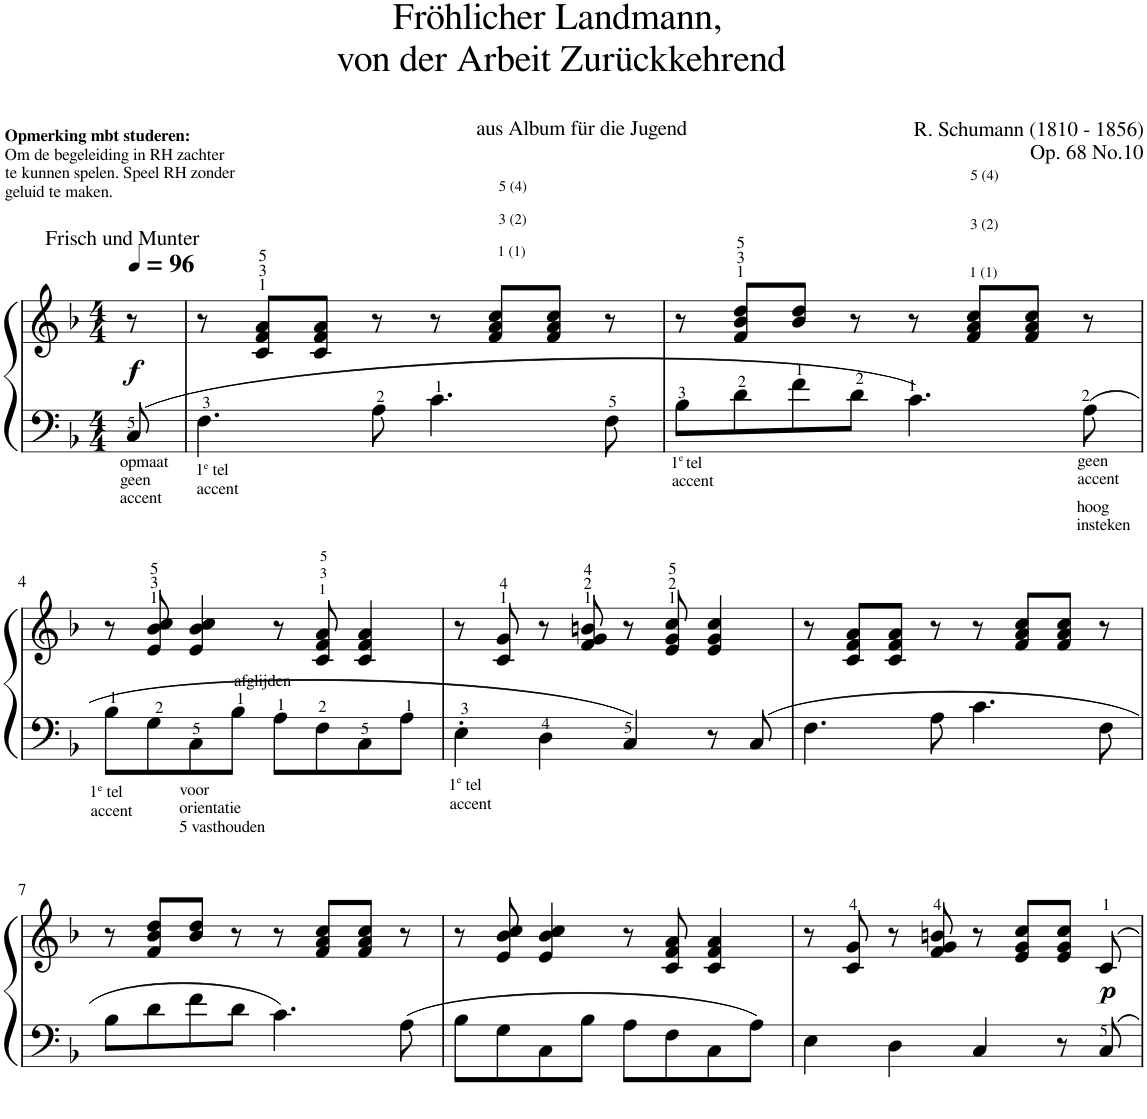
**kern	**kern	**dynam
*part1	*part1	*part1
*staff2	*staff1	*staff1/2
*I"Part 1	*	*
*clefF4	*clefG2	*
*k[b-]	*k[b-]	*
*M4/4	*M4/4	*
*MM96	*MM96	*
=1	=1	=1
!	!LO:TX:a:t=Frisch und Munter	!
!	!LO:TX:a:B:t=Opmerking mbt studeren&colon;	!
!	!LO:TX:a:t=Om de begeleiding in RH zachter	!
!	!LO:TX:a:t=te kunnen spelen. Speel RH zonder	!
!	!LO:TX:a:t=geluid te maken.	!
!LO:TX:b:t=opmaat	!	!
!LO:TX:b:t=geen	!	!
!LO:TX:b:t=accent	!	!
!	!	!LO:DY:b
8C/	8r	f
=2	=2	=2
!LO:TX:b:t=1	!	!
!LO:TX:b:t=e	!	!
!LO:TX:b:t=tel	!	!
!LO:TX:b:t=accent	!	!
4.F\	8r	.
.	8c/ 8f/ 8a/L	.
.	8c/ 8f/ 8a/J	.
8A\	8r	.
4.c\	8r	.
!	!LO:TX:a:t=5 (4)	!
!	!LO:TX:a:t=3 (2)	!
!	!LO:TX:a:t=1 (1)	!
.	8f/ 8a/ 8cc/L	.
.	8f/ 8a/ 8cc/J	.
8F\	8r	.
=3	=3	=3
!LO:TX:b:t=1	!	!
!LO:TX:b:t=e	!	!
!LO:TX:b:t=tel	!	!
!LO:TX:b:t=accent	!	!
8B-\L	8r	.
8d\	8f/ 8b-/ 8dd/L	.
8f\	8b-/ 8dd/J	.
8d\J	8r	.
4.c\	8r	.
!	!LO:TX:a:t=5 (4)	!
!	!LO:TX:a:t=3 (2)	!
!	!LO:TX:a:t=1 (1)	!
.	8f/ 8a/ 8cc/L	.
.	8f/ 8a/ 8cc/J	.
!LO:TX:b:t=geen	!	!
!LO:TX:b:t=accent	!	!
!LO:TX:b:t=hoog	!	!
!LO:TX:b:t=insteken	!	!
8A\	8r	.
!!LO:LB:g=z
=4	=4	=4
!LO:TX:b:t=1	!	!
!LO:TX:b:t=e	!	!
!LO:TX:b:t=tel	!	!
!LO:TX:b:t=accent	!	!
8B-\L	8r	.
8G\	8e/ 8b-/ 8cc/	.
!LO:TX:b:t=voor	!	!
!LO:TX:b:t=orientatie	!	!
!LO:TX:b:t=5 vasthouden	!	!
8C\	4e/ 4b-/ 4cc/	.
!LO:TX:a:t=afglijden	!	!
8B-\J	.	.
8A\L	8r	.
!	!LO:TX:a:t=5	!
!	!LO:TX:a:t=3	!
!	!LO:TX:a:t=1	!
8F\	8c/ 8f/ 8a/	.
8C\	4c/ 4f/ 4a/	.
8A\J	.	.
=5	=5	=5
!LO:TX:b:t=1	!	!
!LO:TX:b:t=e	!	!
!LO:TX:b:t=tel	!	!
!LO:TX:b:t=accent	!	!
4E'\	8r	.
.	8c/ 8g/	.
4D\	8r	.
.	8f/ 8g/ 8bn/	.
4C/	8r	.
.	8e/ 8g/ 8cc/	.
8r	4e/ 4g/ 4cc/	.
8C/	.	.
=6	=6	=6
4.F\	8r	.
.	8c/ 8f/ 8a/L	.
.	8c/ 8f/ 8a/J	.
8A\	8r	.
4.c\	8r	.
.	8f/ 8a/ 8cc/L	.
.	8f/ 8a/ 8cc/J	.
8F\	8r	.
!!LO:LB:g=z
=7	=7	=7
8B-\L	8r	.
8d\	8f/ 8b-/ 8dd/L	.
8f\	8b-/ 8dd/J	.
8d\J	8r	.
4.c\	8r	.
.	8f/ 8a/ 8cc/L	.
.	8f/ 8a/ 8cc/J	.
8A\	8r	.
=8	=8	=8
8B-\L	8r	.
8G\	8e/ 8b-/ 8cc/	.
8C\	4e/ 4b-/ 4cc/	.
8B-\J	.	.
8A\L	8r	.
8F\	8c/ 8f/ 8a/	.
8C\	4c/ 4f/ 4a/	.
8A\J	.	.
=9	=9	=9
4E\	8r	.
.	8c/ 8g/	.
4D\	8r	.
.	8f/ 8g/ 8bn/	.
4C/	8r	.
.	8e/ 8g/ 8cc/L	.
8r	8e/ 8g/ 8cc/J	.
!	!	!LO:DY:b
8C/	8c/	p
=	=	=
*-	*-	*-
